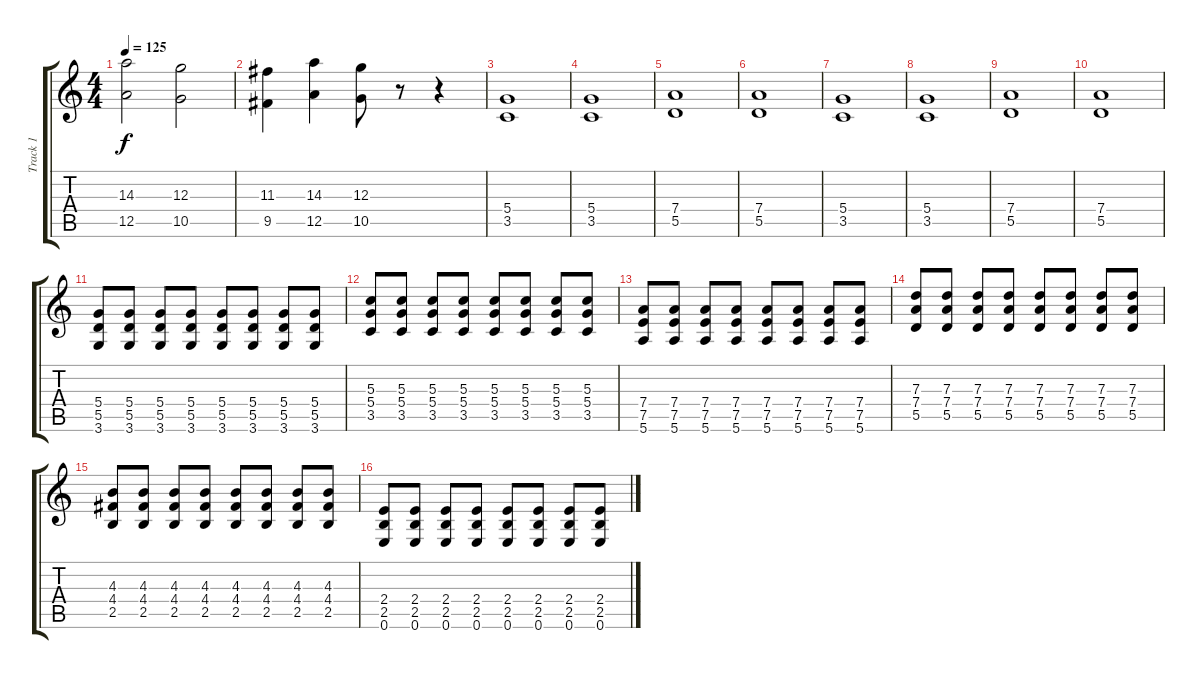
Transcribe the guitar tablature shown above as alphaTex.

\track ("Track 1" "Track 1") {instrument distortionguitar}
\staff {score tabs}
\tuning (E4 B3 G3 D3 A2 E2) {hide}
\ts (4 4)
\tempo 125
\clef g2
\ks c
(14.3 12.5).2{dy f} (12.3 10.5).2 |
(11.3 9.5).4 (14.3 12.5).4 (12.3 10.5).8 r.8 r.4 |
(5.4 3.5).1 |
(5.4 3.5).1 |
(7.4 5.5).1 |
(7.4 5.5).1 |
(5.4 3.5).1 |
(5.4 3.5).1 |
(7.4 5.5).1 |
(7.4 5.5).1 |
(5.4 5.5 3.6).8 (5.4 5.5 3.6).8 (5.4 5.5 3.6).8 (5.4 5.5 3.6).8 (5.4 5.5 3.6).8 (5.4 5.5 3.6).8 (5.4 5.5 3.6).8 (5.4 5.5 3.6).8 |
(5.3 5.4 3.5).8 (5.3 5.4 3.5).8 (5.3 5.4 3.5).8 (5.3 5.4 3.5).8 (5.3 5.4 3.5).8 (5.3 5.4 3.5).8 (5.3 5.4 3.5).8 (5.3 5.4 3.5).8 |
(7.4 7.5 5.6).8 (7.4 7.5 5.6).8 (7.4 7.5 5.6).8 (7.4 7.5 5.6).8 (7.4 7.5 5.6).8 (7.4 7.5 5.6).8 (7.4 7.5 5.6).8 (7.4 7.5 5.6).8 |
(7.3 7.4 5.5).8 (7.3 7.4 5.5).8 (7.3 7.4 5.5).8 (7.3 7.4 5.5).8 (7.3 7.4 5.5).8 (7.3 7.4 5.5).8 (7.3 7.4 5.5).8 (7.3 7.4 5.5).8 |
(4.3 4.4 2.5).8 (4.3 4.4 2.5).8 (4.3 4.4 2.5).8 (4.3 4.4 2.5).8 (4.3 4.4 2.5).8 (4.3 4.4 2.5).8 (4.3 4.4 2.5).8 (4.3 4.4 2.5).8 |
(2.4 2.5 0.6).8 (2.4 2.5 0.6).8 (2.4 2.5 0.6).8 (2.4 2.5 0.6).8 (2.4 2.5 0.6).8 (2.4 2.5 0.6).8 (2.4 2.5 0.6).8 (2.4 2.5 0.6).8
